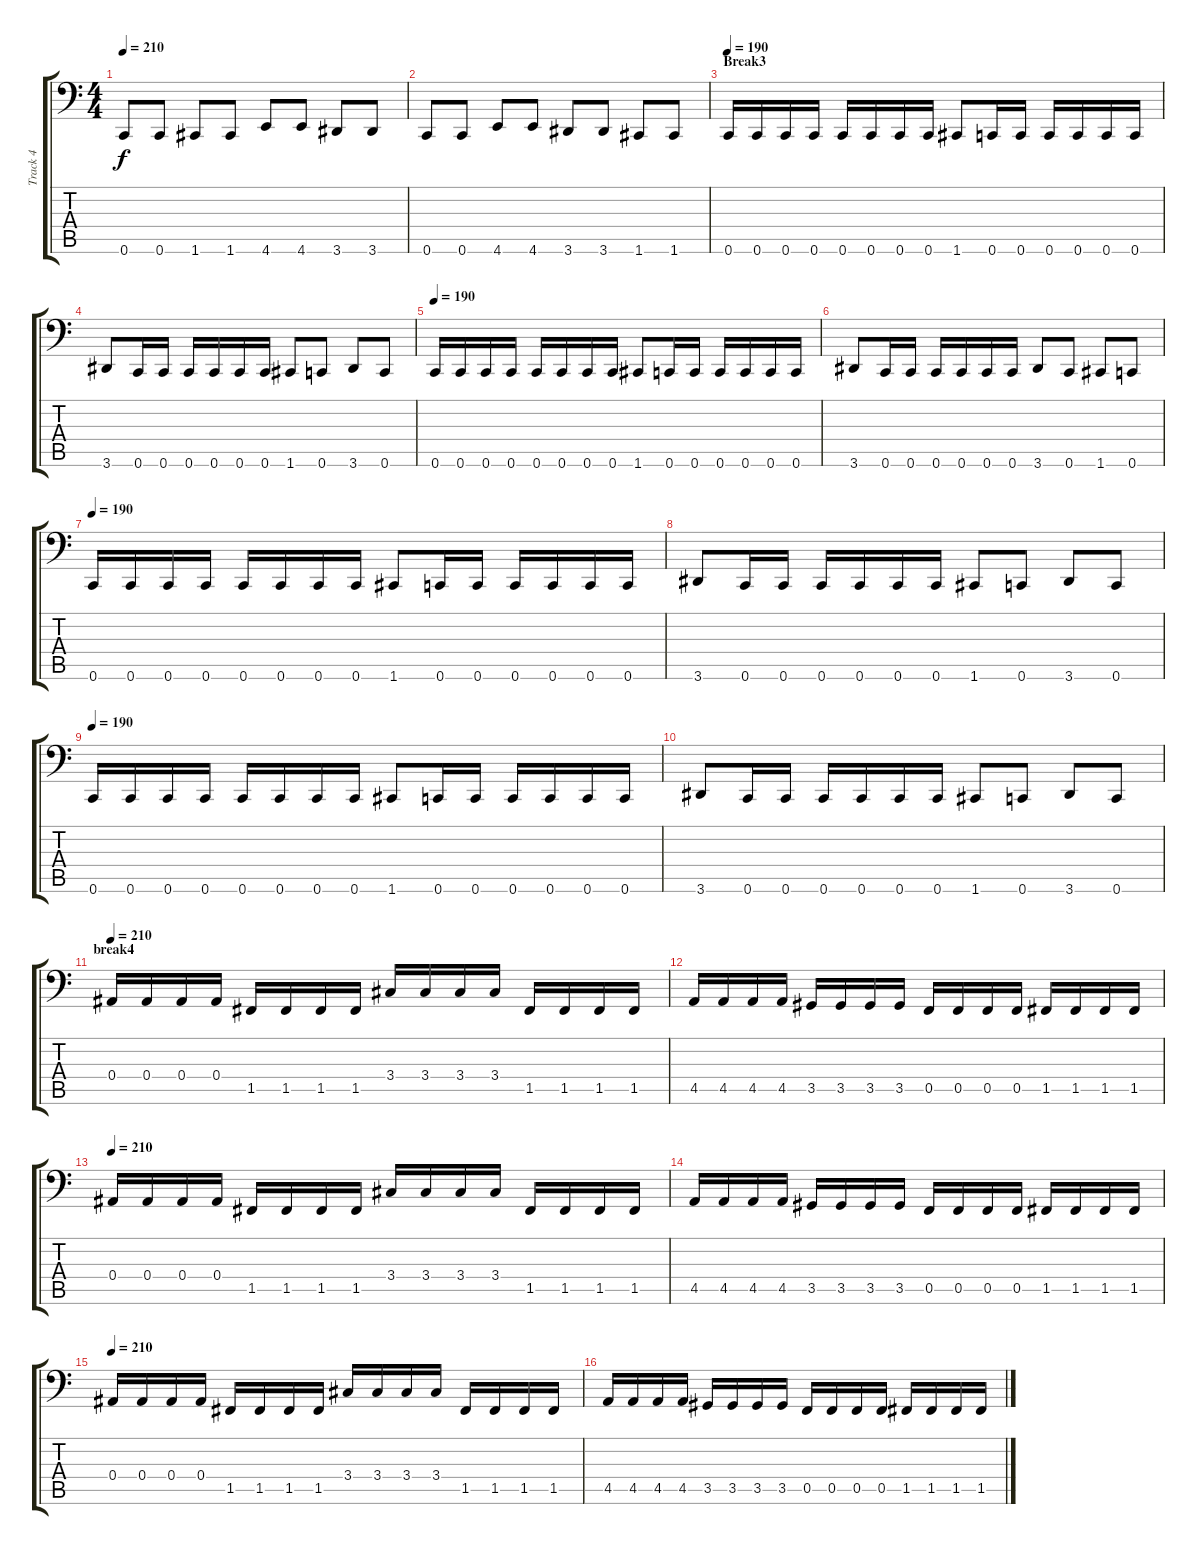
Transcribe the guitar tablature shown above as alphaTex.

\track ("Track 4" "Track 4") {instrument electricbassfinger}
\staff {score tabs}
\tuning (C3 G2 Eb2 Bb1 F1 C1) {hide}
\ts (4 4)
\tempo 210
\clef f4
\ks c
0.6.8{dy f} 0.6.8 1.6.8 1.6.8 4.6.8 4.6.8 3.6.8 3.6.8 |
0.6.8 0.6.8 4.6.8 4.6.8 3.6.8 3.6.8 1.6.8 1.6.8 |
\section ("" "Break3")
\tempo 190
0.6.16 0.6.16 0.6.16 0.6.16 0.6.16 0.6.16 0.6.16 0.6.16 1.6.8 0.6.16 0.6.16 0.6.16 0.6.16 0.6.16 0.6.16 |
3.6.8 0.6.16 0.6.16 0.6.16 0.6.16 0.6.16 0.6.16 1.6.8 0.6.8 3.6.8 0.6.8 |
\tempo 190
0.6.16 0.6.16 0.6.16 0.6.16 0.6.16 0.6.16 0.6.16 0.6.16 1.6.8 0.6.16 0.6.16 0.6.16 0.6.16 0.6.16 0.6.16 |
3.6.8 0.6.16 0.6.16 0.6.16 0.6.16 0.6.16 0.6.16 3.6.8 0.6.8 1.6.8 0.6.8 |
\tempo 190
0.6.16 0.6.16 0.6.16 0.6.16 0.6.16 0.6.16 0.6.16 0.6.16 1.6.8 0.6.16 0.6.16 0.6.16 0.6.16 0.6.16 0.6.16 |
3.6.8 0.6.16 0.6.16 0.6.16 0.6.16 0.6.16 0.6.16 1.6.8 0.6.8 3.6.8 0.6.8 |
\tempo 190
0.6.16 0.6.16 0.6.16 0.6.16 0.6.16 0.6.16 0.6.16 0.6.16 1.6.8 0.6.16 0.6.16 0.6.16 0.6.16 0.6.16 0.6.16 |
3.6.8 0.6.16 0.6.16 0.6.16 0.6.16 0.6.16 0.6.16 1.6.8 0.6.8 3.6.8 0.6.8 |
\section ("" "break4")
\tempo 210
0.4.16 0.4.16 0.4.16 0.4.16 1.5.16 1.5.16 1.5.16 1.5.16 3.4.16 3.4.16 3.4.16 3.4.16 1.5.16 1.5.16 1.5.16 1.5.16 |
4.5.16 4.5.16 4.5.16 4.5.16 3.5.16 3.5.16 3.5.16 3.5.16 0.5.16 0.5.16 0.5.16 0.5.16 1.5.16 1.5.16 1.5.16 1.5.16 |
\tempo 210
0.4.16 0.4.16 0.4.16 0.4.16 1.5.16 1.5.16 1.5.16 1.5.16 3.4.16 3.4.16 3.4.16 3.4.16 1.5.16 1.5.16 1.5.16 1.5.16 |
4.5.16 4.5.16 4.5.16 4.5.16 3.5.16 3.5.16 3.5.16 3.5.16 0.5.16 0.5.16 0.5.16 0.5.16 1.5.16 1.5.16 1.5.16 1.5.16 |
\tempo 210
0.4.16 0.4.16 0.4.16 0.4.16 1.5.16 1.5.16 1.5.16 1.5.16 3.4.16 3.4.16 3.4.16 3.4.16 1.5.16 1.5.16 1.5.16 1.5.16 |
4.5.16 4.5.16 4.5.16 4.5.16 3.5.16 3.5.16 3.5.16 3.5.16 0.5.16 0.5.16 0.5.16 0.5.16 1.5.16 1.5.16 1.5.16 1.5.16
